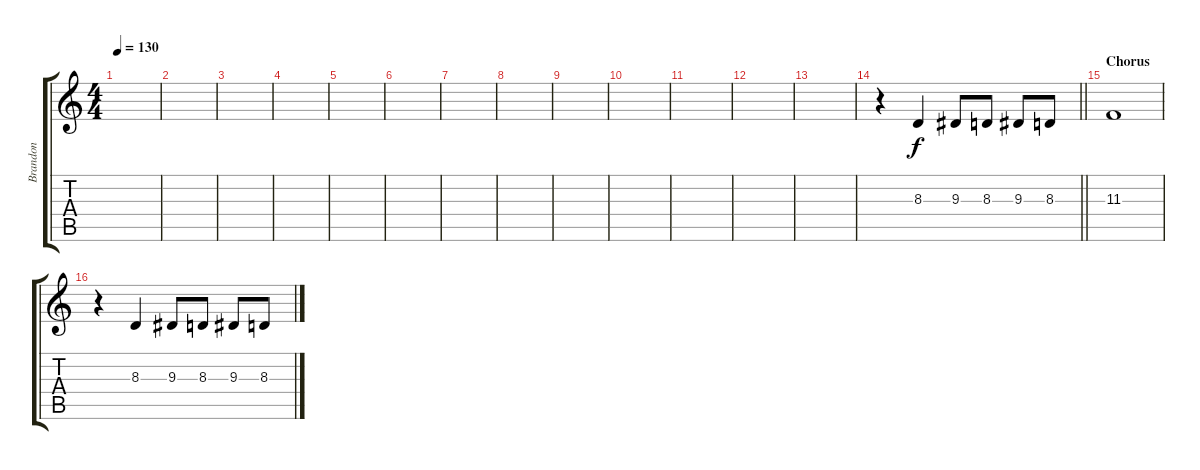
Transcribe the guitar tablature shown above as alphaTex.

\track ("Brandon" "Brandon") {instrument electricgrandpiano}
\staff {score tabs}
\tuning (Eb4 Bb3 Gb3 Db3 Ab2 Eb2) {hide}
\ts (4 4)
\tempo 130
\clef g2
\ks c
|
|
|
|
|
|
|
|
|
|
|
|
|
\barLineRight lightlight
r.4 8.3.4 9.3.8 8.3.8 9.3.8 8.3.8 |
\section ("" "Chorus")
11.3.1 |
r.4 8.3.4 9.3.8 8.3.8 9.3.8 8.3.8
